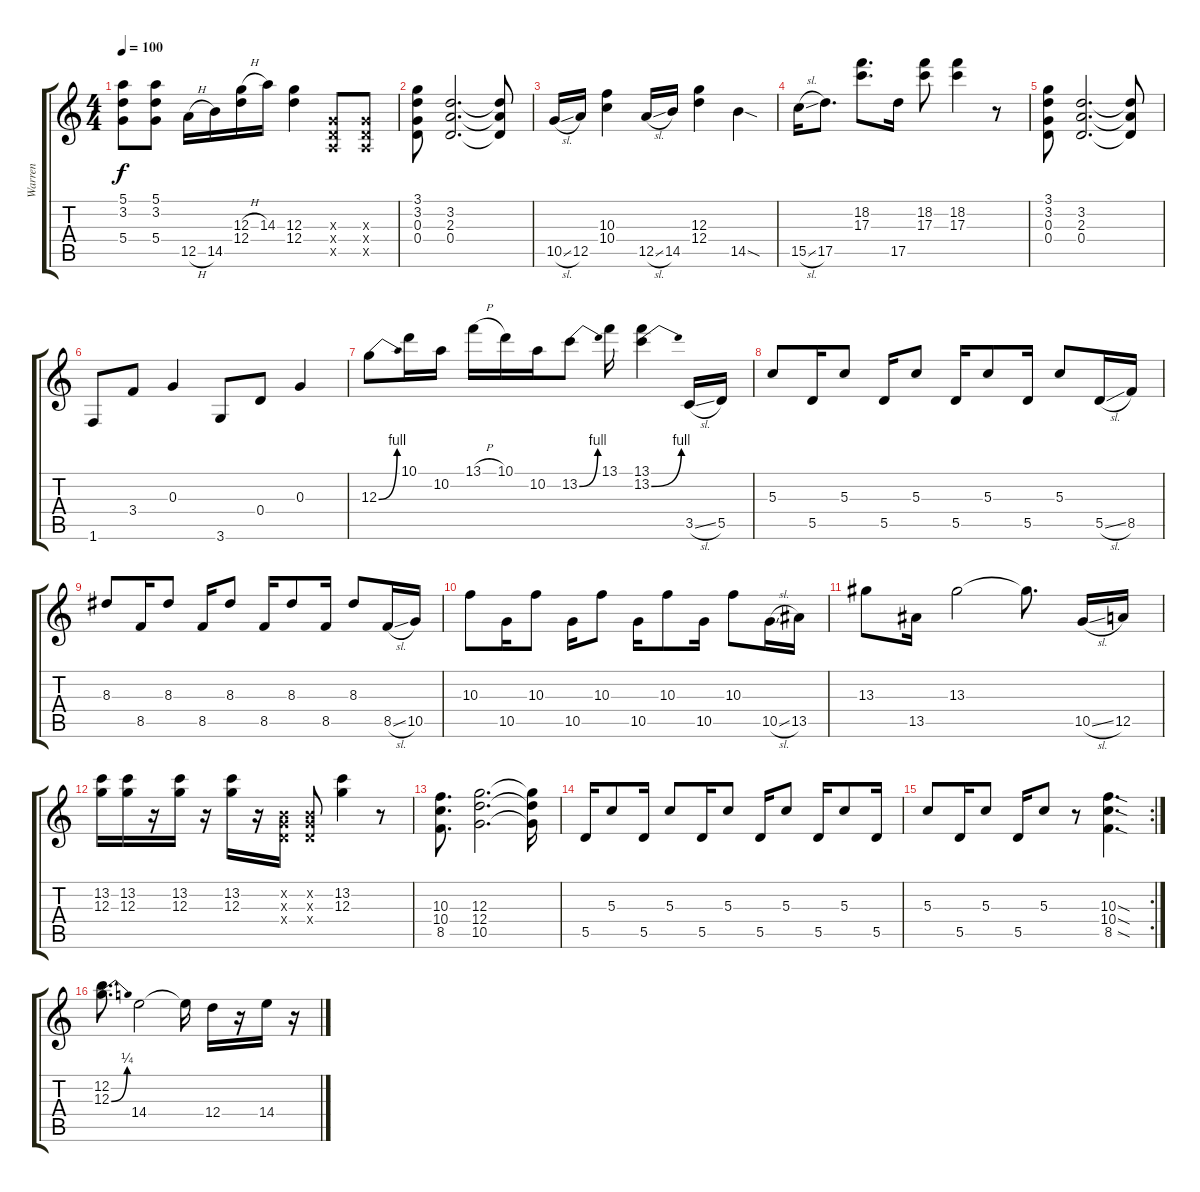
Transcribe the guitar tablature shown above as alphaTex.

\track ("Warren" "Warren") {instrument overdrivenguitar}
\staff {score tabs}
\tuning (E4 B3 G3 D3 A2 E2) {hide}
\ts (4 4)
\tempo 100
\clef g2
\ks c
(5.1 3.2 5.4).8{dy f} (5.1 3.2 5.4).8 12.5{h}.16 14.5.16 (12.3{h} 12.4).16 14.3.16 (12.3 12.4).4 (0.3{x} 0.4{x} 0.5{x}).8 (0.3{x} 0.4{x} 0.5{x}).8 |
(3.1 3.2 0.3 0.4).8 (3.2 2.3 0.4).2{d} (3.2{t} 2.3{t} 0.4{t}).8 |
10.5{sl}.16 12.5.16 (10.3 10.4).4 12.5{sl}.16 14.5.16 (12.3 12.4).4 14.5{sod}.4 |
15.5{sl}.16 17.5.8{d} (18.2 17.3).8{d} 17.5.16 (18.2 17.3).8 (18.2 17.3).4 r.8 |
(3.1 3.2 0.3 0.4).8 (3.2 2.3 0.4).2{d} (3.2{t} 2.3{t} 0.4{t}).8 |
1.6.8 3.4.8 0.3.4 3.6.8 0.4.8 0.3.4 |
12.3{be (bend 0 0 60 4)}.8 10.1.16 10.2.16 13.1{h}.16 10.1.16 10.2.16 13.2{be (bend 0 0 60 4)}.8 13.1.16 (13.1 13.2{be (bend 0 0 60 4)}).4 3.5{sl}.16 5.5.16 |
5.3.8 5.5.16 5.3.8 5.5.16 5.3.8 5.5.16 5.3.8 5.5.16 5.3.8 5.5{sl}.16 8.5.16 |
8.3.8 8.5.16 8.3.8 8.5.16 8.3.8 8.5.16 8.3.8 8.5.16 8.3.8 8.5{sl}.16 10.5.16 |
10.3.8 10.5.16 10.3.8 10.5.16 10.3.8 10.5.16 10.3.8 10.5.16 10.3.8 10.5{sl}.16 13.5.16 |
13.3.8 13.5.16 13.3.2 13.3{t}.8{d} 10.5{sl}.16 12.5.16 |
(13.2 12.3).16 (13.2 12.3).16 r.16 (13.2 12.3).16 r.16 (13.2 12.3).16 r.16 (0.2{x} 0.3{x} 0.4{x}).16 (0.2{x} 0.3{x} 0.4{x}).8 (13.2 12.3).4 r.8 |
(10.3 10.4 8.5).8{d} (12.3 12.4 10.5).2{d} (12.3{t} 12.4{t} 10.5{t}).16 |
5.5.16 5.3.8 5.5.16 5.3.8 5.5.16 5.3.8 5.5.16 5.3.8 5.5.16 5.3.8 5.5.16 |
\rc 2
5.3.8 5.5.16 5.3.8 5.5.16 5.3.8 r.8 (10.3{sod} 10.4{sod} 8.5{sod}).4{d} |
(12.2 12.3{be (bend 0 0 60 1)}).8{d} 14.4.2 14.4{t}.16 12.4.16 r.16 14.4.16 r.16
